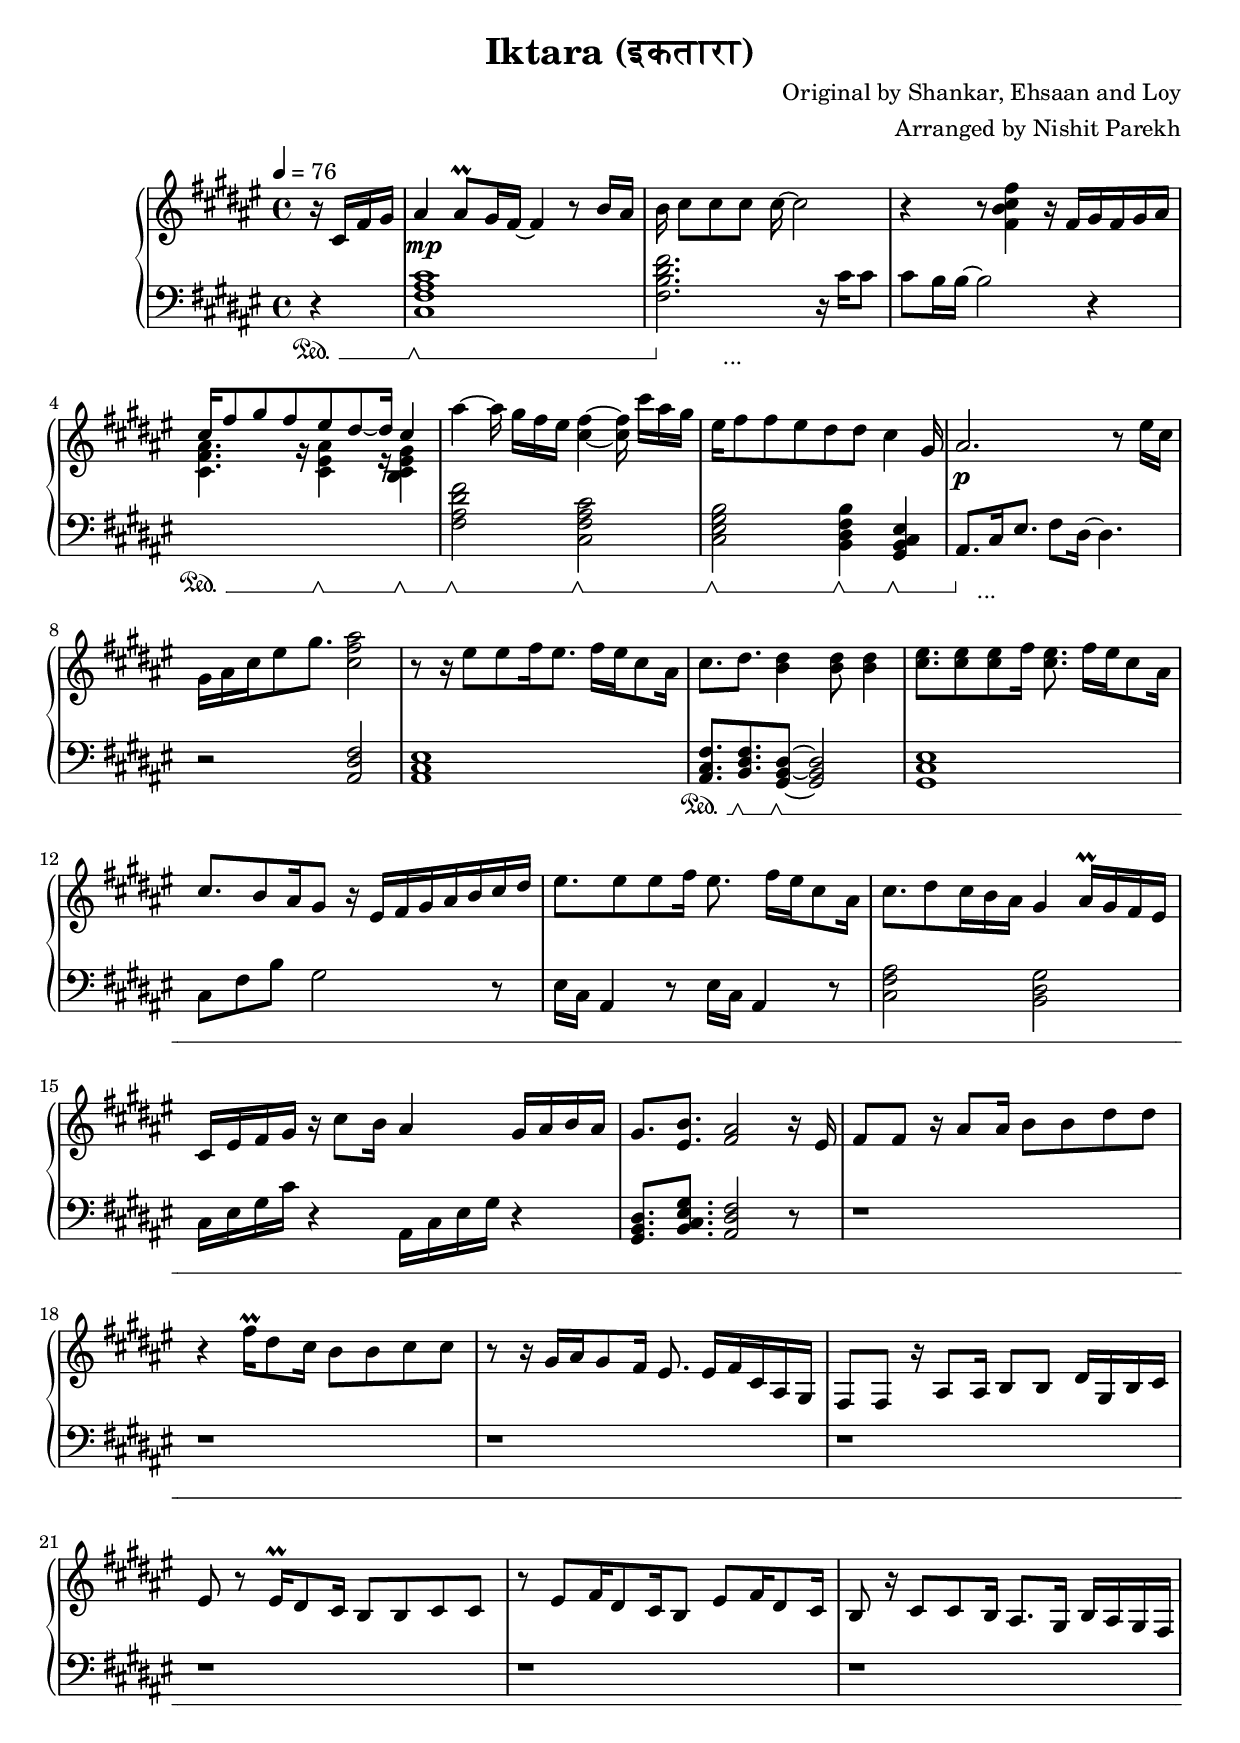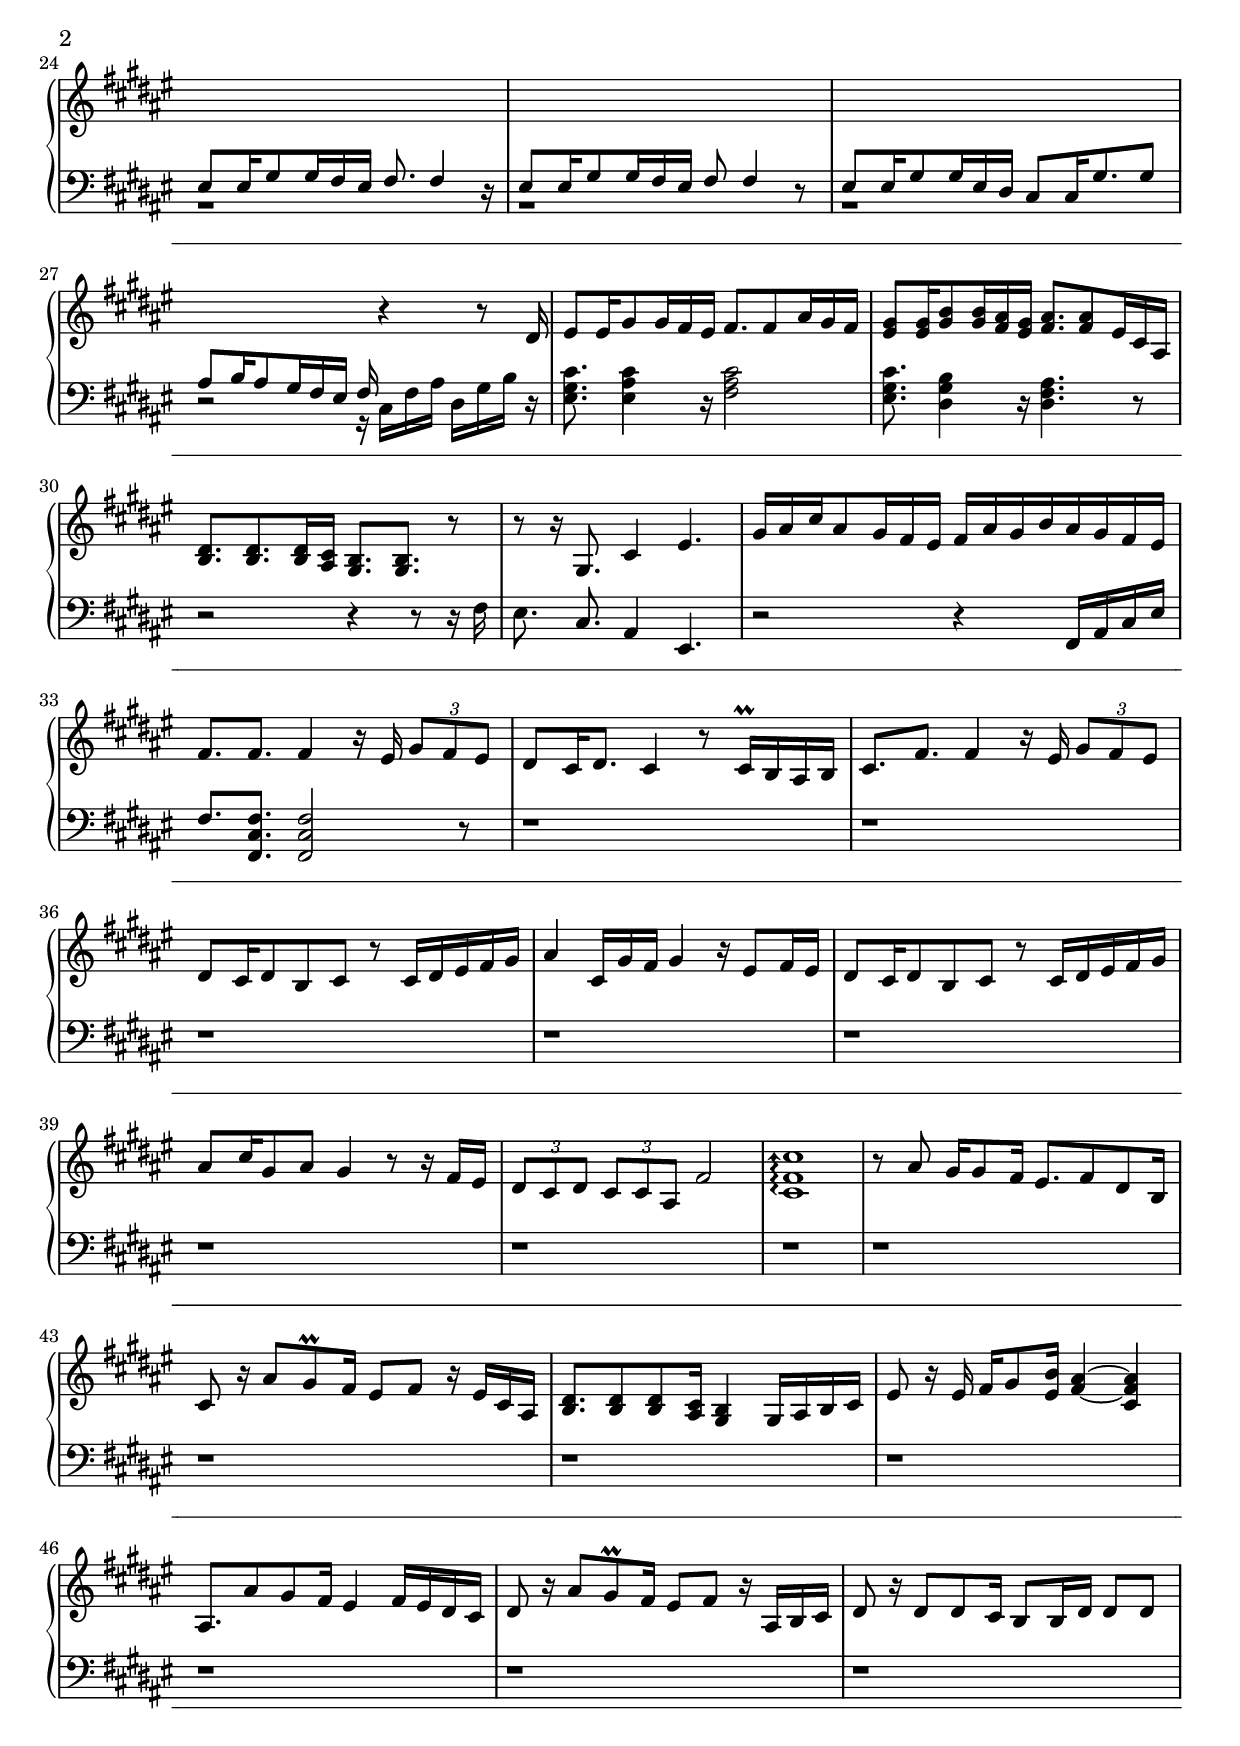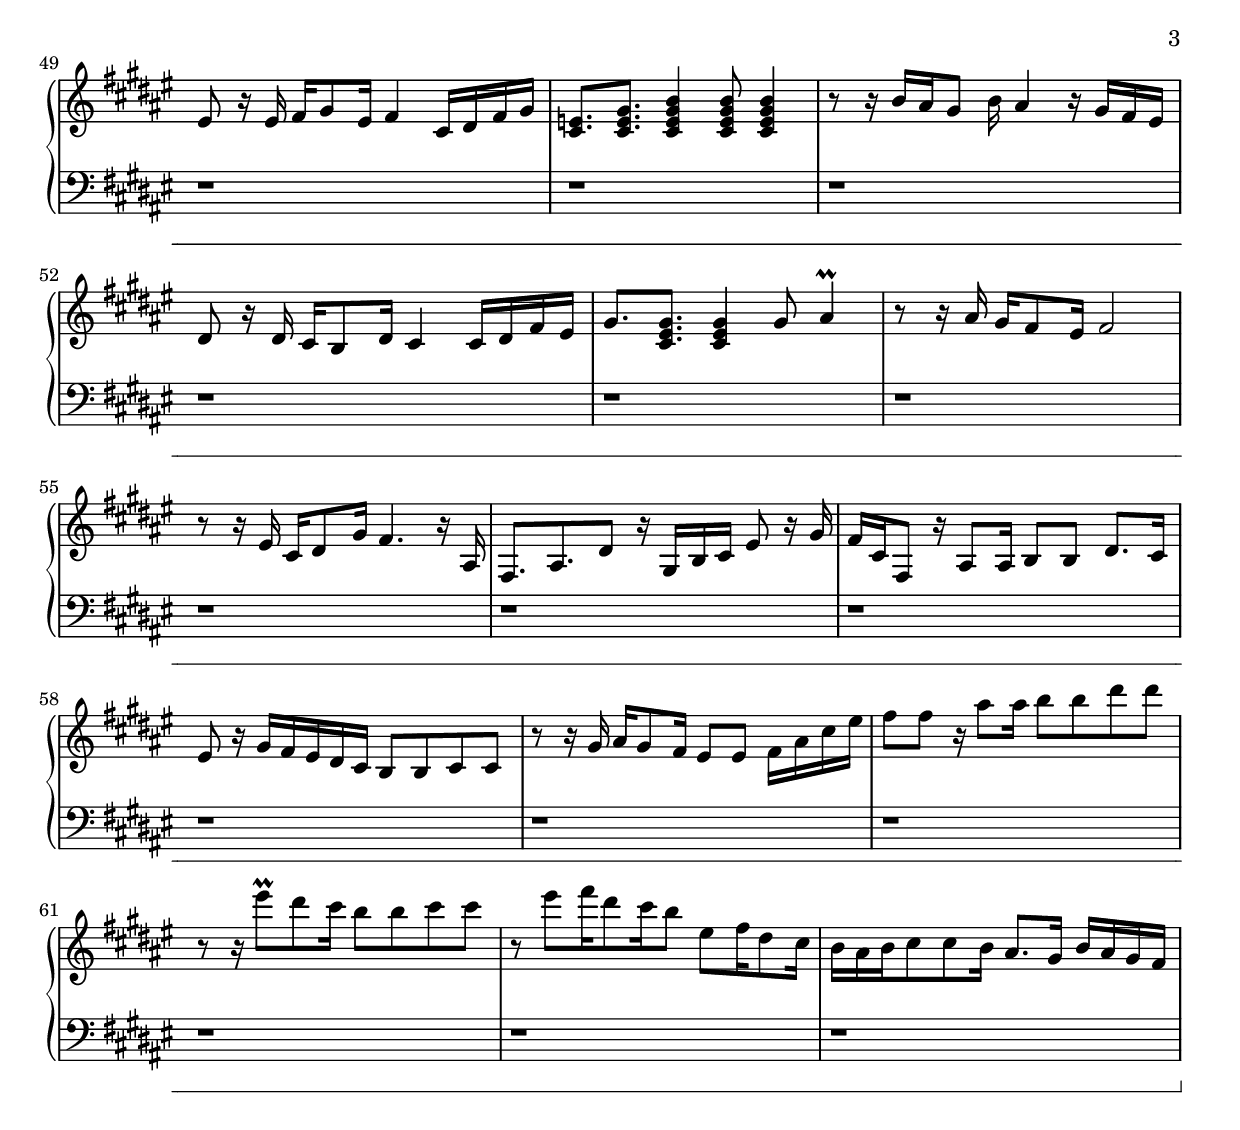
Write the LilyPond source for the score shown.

\version "2.20.0"

\header{
  title = "Iktara (इकतारा)"
  composer = "Original by Shankar, Ehsaan and Loy"
  arranger = "Arranged by Nishit Parekh"
}

musicEnv = {
  \key fis \major
  \time 4/4
  \tempo 4 = 76
}


\parallelMusic #'(voiceRH voiceLH voiceDyn voicePed) {

  % -------------------------------
  % Intro
  % -------------------------------
  \partial 4 r16 cis16 fis16 gis16 |
  \partial 4 r4                    |
  \partial 4 s4                    |
  \partial 4 s4\sustainOn          |


  ais4 ais8\prall gis16 fis16~ fis4 r8 b16 ais16   |
  <cis fis ais cis>1                               |
  s1\mp                                            |
  s1\sustainOff \sustainOn                         |


  b16 cis8[ cis8 cis8] cis16~ cis2            |
  <fis b dis fis>2. r16           cis'16 cis8 |
  s1                                          |
  s4\sustainOff s2._\markup { ... }           |


  r4 r8            <fis, b cis fis>4 r16 fis16[ gis16 fis16 gis16 ais16] |
  cis8 b16 b16~ b2 r4                                                    |
  s1                                                                     |
  s1                                                                     |


                                  cis16^[ fis8 gis8 fis8       eis8 dis8~ dis16] \stemUp cis4 \stemNeutral                                   |
  \stemDown \change Staff = "up" <cis fis ais>4. r16          <cis eis ais>4 r16        <b cis eis gis>4 \stemNeutral \change Staff = "down" |
  s1                                                                     |
  s4\sustainOn s8. s16\sustainOff \sustainOn s4 s4\sustainOff \sustainOn |

  ais'4~ ais16 gis16[ fis16 eis16] <cis fis>4~ <cis fis>16 cis'16[ ais16 gis16] |
  <fis ais dis fis>2             <cis fis ais cis>2                             |
  s1                                                                            |
  s2\sustainOff \sustainOn s2\sustainOff \sustainOn                             |


  eis16 fis8 fis8 eis8 dis8    dis8         cis4                      gis16 |
  <cis eis gis b>2          <b dis fis b>4           <gis b cis eis>4       |
  s1                                                                          |
  s2\sustainOff \sustainOn  s4\sustainOff \sustainOn s4\sustainOff \sustainOn |


  ais2.                               r8 eis'16 cis16 |
  ais8.[ cis16 eis8.] fis8 dis16~ dis4.               |
  s1\p                                   |
  s8\sustainOff s2._\markup { ... } s8   |

  gis16 ais16 cis16 eis8 gis8. <cis, fis ais>2 |
  r2                           <ais dis fis>2  |
  s1                                           |
  s1                                           |



  % -------------------------------
  % Verse 1
  % -------------------------------

  % === Line 1 ===
  r8 r16 eis8[ eis8 fis16 eis8.] fis16[ eis16 cis8 ais16] |
  <ais cis eis>1                               |
  s1 |
  s1 |

  cis8.           dis8.         <b dis>4                    <b dis>8 <b dis>4 |
  <ais cis fis>8. <b dis fis>8. <gis b dis>8~ <gis b dis>2|
  s1 |
  s8.\sustainOn   s8.\sustainOff \sustainOn s8\sustainOff \sustainOn s2 |

  % === Line 2 ===
  <cis eis>8. <cis eis>8 <cis eis>8 fis16 <cis eis>8. fis16[ eis16 cis8 ais16] |
  <gis cis eis>1 |
  s1 |
  s1 |

  cis8. b8 ais16 gis8 r16 eis16[ fis16 gis16 ais16 b16 cis16 dis16] |
  cis8 fis8 b8 gis2 r8 |
  s1 |
  s1 |

  % === Line 3 ===
  eis8. eis8 eis8 fis16 eis8. fis16[ eis16 cis8 ais16] |
  eis16 cis16 ais4 r8 eis'16 cis16 ais4 r8 |
  s1 |
  s1 |

  cis8. dis8 cis16 b16 ais16 gis4 ais16\prall gis16 fis16 eis16 |
  <cis fis ais>2 <b dis gis>2 |
  s1 |
  s1 |

  % === Line 4 ===
  cis16 eis16 fis16 gis16 r16 cis8 b16 ais4 gis16 ais16 b16 ais16 |
  cis16 eis16 gis16 cis16 r4 ais,16 cis16 eis16 gis16 r4 |
  s1 |
  s1 |

  gis8.         <eis b'>8.        <fis ais>2     r16 eis16 |
  <gis, b dis>8. <b cis eis gis>8. <ais dis fis>2 r8 |
  s1 |
  s1 |



  % === Line 5 ===
  fis8 fis8 r16 ais8 ais16 b8 b8 dis8 dis8 |
  r1 |
  s1 |
  s1 |

  % === Line 6 ===
  r4 fis16\prall dis8 cis16 b8 b8 cis8 cis8 |
  r1 |
  s1 |
  s1 |

  % === Repeat line 6 ===
  r8 r16 gis16[ ais16 gis8 fis16] eis8. eis16[ fis16 cis16 ais16 gis16] |
  r1 |
  s1 |
  s1 |

  % === Line 7 ===
  fis8 fis8 r16 ais8 ais16 b8 b8 dis16 gis,16 b16 cis16 |
  r1 |
  s1 |
  s1 |

  % === Line 8 ===
  eis8 r8 eis16\prall dis8 cis16 b8 b8 cis8 cis8 |
  r1 |
  s1 |
  s1 |

  % === Line 9 ===
  r8 eis8[ fis16 dis8 cis16 b8] eis8[ fis16 dis8 cis16] |
  r1 |
  s1 |
  s1 |

  % === Line 10 ===
  b8 r16 cis8 cis8 b16 ais8. gis16 b16 ais16 gis16 fis16 |
  r1 |
  s1 |
  s1 |



  % -------------------------------
  % Chorus 1
  % -------------------------------

  % === Line 1 ===
  \stemUp \change Staff = "down" eis8 eis16 gis8 gis16 fis16 eis16 fis8. fis4 r16 |
  r1 |
  s1 |
  s1 |

  % === Line 2 ===
  eis8 eis16 gis8 gis16 fis16 eis16 fis8 fis4 r8 |
  r1 |
  s1 |
  s1 |

  % === Line 3 ===
  eis8 eis16 gis8 gis16 eis16 dis16 cis8 cis16 gis'8. gis8 |
  r1 |
  s1 |
  s1 |

  % === Line 4 ===
  ais8 b16 ais8 gis16 fis16 eis16 fis16 \change Staff = "up" \stemNeutral r4 r8 dis'16 |
  r2 r16 cis16 fis16 ais16 dis,16 gis16 b16 r16 |
  s1 |
  s1 |

  % === Line 5 ===
  eis8 eis16 gis8 gis16 fis16 eis16 fis8. fis8 ais16 gis16 fis16 |
  <eis, gis cis>8. <eis ais cis>4 r16 <fis ais cis>2 |
  s1 |
  s1 |

  % === Line 6 ===
  <eis gis>8 <eis gis>16 <gis b>8 <gis b>16 <fis ais>16 <eis gis>16 <fis ais>8. <fis ais>8 eis16 cis16 ais16 |
  <eis gis cis>8. <dis gis b>4 r16 <dis fis ais>4. r8 |
  s1 |
  s1 |

  % === Line 7 ===
  <b dis>8. <b dis>8. <b dis>16 <ais cis>16 <gis b>8. <gis b>8. r8 |
  r2 r4 r8 r16 fis16 |
  s1 |
  s1 |

  % === Line 7-pause ===
  r8 r16 gis8. cis4 eis4. |
  eis8.\noBeam cis8. ais4 eis4. |
  s1 |
  s1 |

  % === Line 8 ===
  gis16 ais16 cis16 ais8 gis16 fis16 eis16 fis16[ ais16 gis16 b16 ais16 gis16 fis16 eis16] |
  r2 r4 fis16 ais16 cis16 eis16|
  s1 |
  s1 |



  % -------------------------------
  % Bridge
  % -------------------------------

  % === Line 1 ===
  fis8. fis8. fis4 r16 eis16 \tuplet 3/2 {gis8 fis eis} |
  fis8. <fis, cis' fis>8. <fis cis' fis>2 r8 |
  s1 |
  s1 |

  % === Line 2 ===
  dis8 cis16 dis8. cis4 r8 cis16\prall b16 ais16 b16 |
  r1 |
  s1 |
  s1 |

  % === Line 3 ===
  cis8. fis8. fis4 r16 eis16 \tuplet 3/2 {gis8 fis eis} |
  r1 |
  s1 |
  s1 |

  % === Line 4 ===
  dis8 cis16 dis8 b8 cis8 r8 cis16[ dis16 eis16 fis16 gis16] |
  r1 |
  s1 |
  s1 |

  % === Line 5 ===
  ais4 cis,16 gis'16 fis16 gis4 r16 eis8 fis16 eis16 |
  r1 |
  s1 |
  s1 |

  % === Line 6 ===
  dis8 cis16 dis8 b8 cis8 r8 cis16[ dis16 eis16 fis16 gis16] |
  r1 |
  s1 |
  s1 |

  % === Line 7 ===
  ais8 cis16 gis8 ais8 gis4 r8 r16 fis16 eis16 |
  r1 |
  s1 |
  s1 |

  % === Line 8 ===
  \tuplet 3/2 4 {dis8 cis dis cis cis ais} fis'2 |
  r1 |
  s1 |
  s1 |

  % === Line 9 ===
  \arpeggioArrowUp <cis fis cis'>1\arpeggio |
  r1 |
  s1 |
  s1 |





  % -------------------------------
  % Verse 2
  % -------------------------------

  % === Line 1 ===
  r8 ais'8 gis16 gis8 fis16 eis8.fis8 dis8 b16 |
  r1 |
  s1 |
  s1 |

  % === Line 2 ===
  cis8 r16 ais'8 gis8\prall fis16 eis8 fis8 r16 eis16 cis16 ais16 |
  r1 |
  s1 |
  s1 |

  % === Line 3 ===
  <b dis>8. <b dis>8 <b dis>8 <ais cis>16 <gis b>4 gis16 ais16 b16 cis16 |
  r1 |
  s1 |
  s1 |

  % === Line 4 ===
  eis8 r16 eis16 fis16 gis8 <eis b'>16 <fis ais>4~ <cis fis ais>4 |
  r1 |
  s1 |
  s1 |

  % === Line 5 ===
  ais8. ais'8 gis8 fis16 eis4 fis16 eis16 dis16 cis16 |
  r1 |
  s1 |
  s1 |

  % === Line 6 ===
  dis8 r16 ais'8 gis8\prall fis16 eis8 fis8 r16 ais,16 b16 cis16 |
  r1 |
  s1 |
  s1 |

  % === Line 7 ===
  dis8 r16 dis8 dis8 cis16 b8 b16 dis16 dis8 dis8 |
  r1 |
  s1 |
  s1 |

  % === Line 8 ===
  eis8 r16 eis16 fis16 gis8 eis16 fis4 cis16 dis16 fis16 gis16 |
  r1 |
  s1 |
  s1 |

  % === Line 9 ===
  <cis, e>8. <cis e gis>8. <cis e gis b>4 <cis e gis b>8 <cis e gis b>4 |
  r1 |
  s1 |
  s1 |

  % === Line 10 ===
  r8 r16 b'16[ ais16 gis8] b16 ais4 r16 gis16 fis16 eis16 |
  r1 |
  s1 |
  s1 |

  % === Line 11 ===
  dis8 r16 dis16 cis16 b8 dis16 cis4 cis16 dis16 fis16 eis16 |
  r1 |
  s1 |
  s1 |

  % === Line 12 ===
  gis8. <cis, eis gis>8. <cis eis gis>4 gis'8 ais4\prall |
  r1 |
  s1 |
  s1 |

  % === Line 13 ===
  r8 r16 ais16 gis16 fis8 eis16 fis2 |
  r1 |
  s1 |
  s1 |

  % === Line 14 ===
  r8 r16 eis16 cis16 dis8 gis16 fis4. r16 ais,16 |
  r1 |
  s1 |
  s1 |

  % === Line 15 ===
  fis8. ais8. dis8 r16 gis,16 b16 cis16 eis8 r16 gis16 |
  r1 |
  s1 |
  s1 |



  % -------------------------------
  % Chorus 2
  % -------------------------------

  % === Line 1 ===
  fis16 cis16 fis,8 r16 ais8 ais16 b8 b8 dis8. cis16 |
  r1 |
  s1 |
  s1 |

  % === Line 2 ===
  eis8 r16 gis16[ fis16 eis16 dis16 cis16] b8 b8 cis8 cis8 |
  r1 |
  s1 |
  s1 |

  % === Line 3 ===
  r8 r16 gis'16 ais16 gis8 fis16 eis8 eis8 fis16 ais16 cis16 eis16 |
  r1 |
  s1 |
  s1 |

  % === Line 4 ===
  fis8 fis8 r16 ais8 ais16 b8 b8 dis8 dis8 |
  r1 |
  s1 |
  s1 |

  % === Line 5 ===
  r8 r16 eis8\prall dis8 cis16 b8 b8 cis8 cis8 |
  r1 |
  s1 |
  s1 |

  % === Line 6 ===
  r8 eis8[ fis16 dis8 cis16 b8] eis,8[ fis16 dis8 cis16] |
  r1 |
  s1 |
  s1 |

  % === Line 7 ===
  b16 ais16 b16 cis8 cis8 b16 ais8. gis16 b16 ais16 gis16 fis16 |
  r1 |
  s1 |
  s1 |



}




% ------------------------------------------------------------------------------
% BRING IT ALL TOGETHER
% ------------------------------------------------------------------------------

\score {

  \new PianoStaff <<

    \new Staff = "up" {
      \musicEnv
      \clef treble
      <<
        \relative c' \voiceRH
      >>
    }

    \new Dynamics {
      \voiceDyn
    }

    \new Staff = "down" {
      \musicEnv
      \clef bass
      <<
        \relative c \voiceLH
      >>
    }

    \new Dynamics {
      \set pedalSustainStyle = #'mixed
      \voicePed
    }

  >>

}

